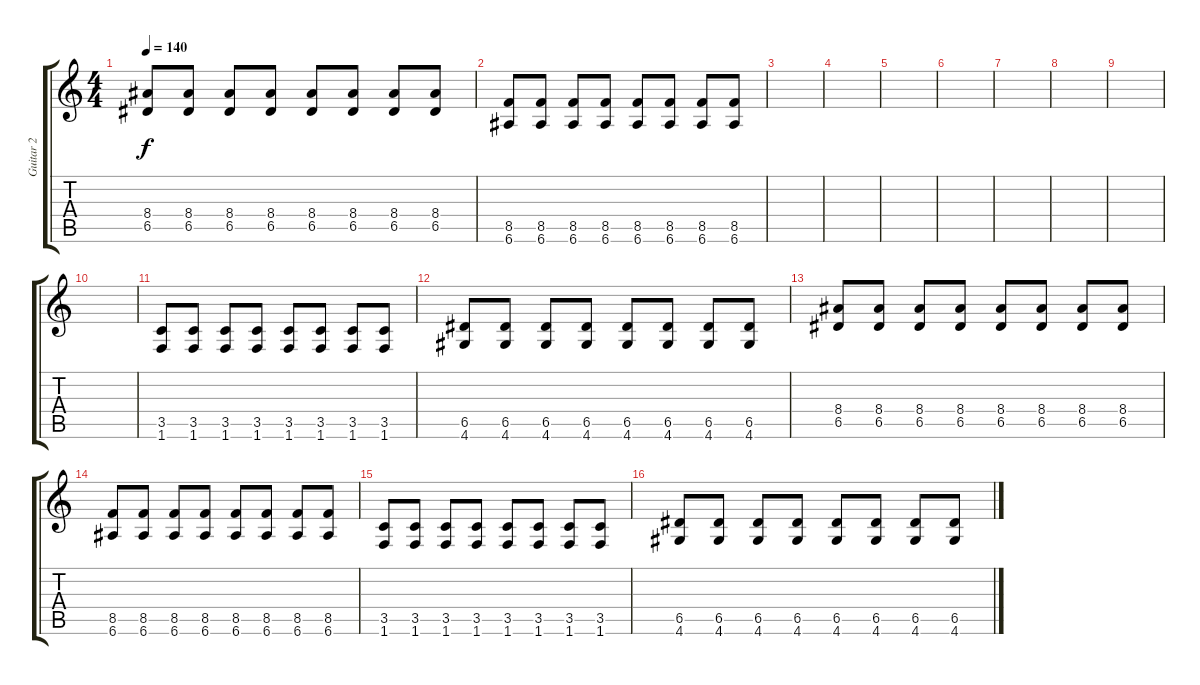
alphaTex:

\track ("Guitar 2" "Guitar 2") {instrument overdrivenguitar}
\staff {score tabs}
\tuning (E4 B3 G3 D3 A2 E2) {hide}
\ts (4 4)
\tempo 140
\clef g2
\ks c
(8.4 6.5).8{dy f} (8.4 6.5).8 (8.4 6.5).8 (8.4 6.5).8 (8.4 6.5).8 (8.4 6.5).8 (8.4 6.5).8 (8.4 6.5).8 |
(8.5 6.6).8 (8.5 6.6).8 (8.5 6.6).8 (8.5 6.6).8 (8.5 6.6).8 (8.5 6.6).8 (8.5 6.6).8 (8.5 6.6).8 |
|
|
|
|
|
|
|
|
(3.5 1.6).8 (3.5 1.6).8 (3.5 1.6).8 (3.5 1.6).8 (3.5 1.6).8 (3.5 1.6).8 (3.5 1.6).8 (3.5 1.6).8 |
(6.5 4.6).8 (6.5 4.6).8 (6.5 4.6).8 (6.5 4.6).8 (6.5 4.6).8 (6.5 4.6).8 (6.5 4.6).8 (6.5 4.6).8 |
(8.4 6.5).8 (8.4 6.5).8 (8.4 6.5).8 (8.4 6.5).8 (8.4 6.5).8 (8.4 6.5).8 (8.4 6.5).8 (8.4 6.5).8 |
(8.5 6.6).8 (8.5 6.6).8 (8.5 6.6).8 (8.5 6.6).8 (8.5 6.6).8 (8.5 6.6).8 (8.5 6.6).8 (8.5 6.6).8 |
(3.5 1.6).8 (3.5 1.6).8 (3.5 1.6).8 (3.5 1.6).8 (3.5 1.6).8 (3.5 1.6).8 (3.5 1.6).8 (3.5 1.6).8 |
(6.5 4.6).8 (6.5 4.6).8 (6.5 4.6).8 (6.5 4.6).8 (6.5 4.6).8 (6.5 4.6).8 (6.5 4.6).8 (6.5 4.6).8
